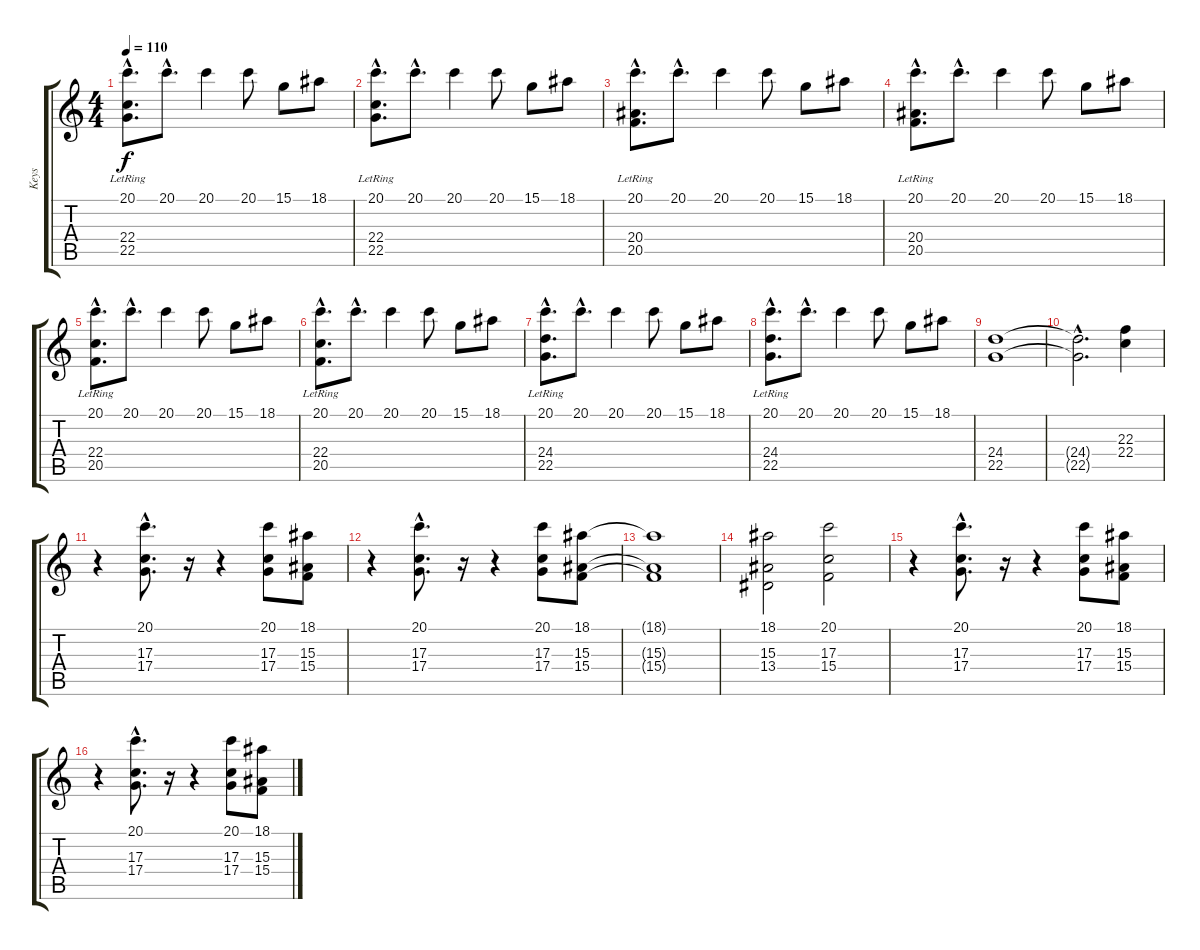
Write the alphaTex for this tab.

\track ("Keys" "Keys") {instrument rockorgan}
\staff {score tabs}
\tuning (E4 B3 G3 D3 A2 E2) {hide}
\ts (4 4)
\tempo 110
\clef g2
\ks c
(20.1{hac} 22.4{hac lr} 22.5{hac lr}).8{d dy f} 20.1{hac}.8{d} 20.1.4 20.1.8 15.1.8 18.1.8 |
(20.1{hac} 22.4{hac lr} 22.5{hac lr}).8{d} 20.1{hac}.8{d} 20.1.4 20.1.8 15.1.8 18.1.8 |
(20.1{hac} 20.4{hac lr} 20.5{hac lr}).8{d} 20.1{hac}.8{d} 20.1.4 20.1.8 15.1.8 18.1.8 |
(20.1{hac} 20.4{hac lr} 20.5{hac lr}).8{d} 20.1{hac}.8{d} 20.1.4 20.1.8 15.1.8 18.1.8 |
(20.1{hac} 22.4{hac lr} 20.5{hac lr}).8{d} 20.1{hac}.8{d} 20.1.4 20.1.8 15.1.8 18.1.8 |
(20.1{hac} 22.4{hac lr} 20.5{hac lr}).8{d} 20.1{hac}.8{d} 20.1.4 20.1.8 15.1.8 18.1.8 |
(20.1{hac} 24.4{hac lr} 22.5{hac lr}).8{d} 20.1{hac}.8{d} 20.1.4 20.1.8 15.1.8 18.1.8 |
(20.1{hac} 24.4{hac lr} 22.5{hac lr}).8{d} 20.1{hac}.8{d} 20.1.4 20.1.8 15.1.8 18.1.8 |
(24.4 22.5).1 |
(24.4{hac t} 22.5{hac t}).2{d} (22.3 22.4).4 |
r.4 (20.1{hac} 17.3{hac} 17.4{hac}).8{d} r.16 r.4 (20.1 17.3 17.4).8 (18.1 15.3 15.4).8 |
r.4 (20.1{hac} 17.3{hac} 17.4{hac}).8{d} r.16 r.4 (20.1 17.3 17.4).8 (18.1 15.3 15.4).8 |
(18.1{t} 15.3{t} 15.4{t}).1 |
(18.1 15.3 13.4).2 (20.1 17.3 15.4).2 |
r.4 (20.1{hac} 17.3{hac} 17.4{hac}).8{d} r.16 r.4 (20.1 17.3 17.4).8 (18.1 15.3 15.4).8 |
r.4 (20.1{hac} 17.3{hac} 17.4{hac}).8{d} r.16 r.4 (20.1 17.3 17.4).8 (18.1 15.3 15.4).8
